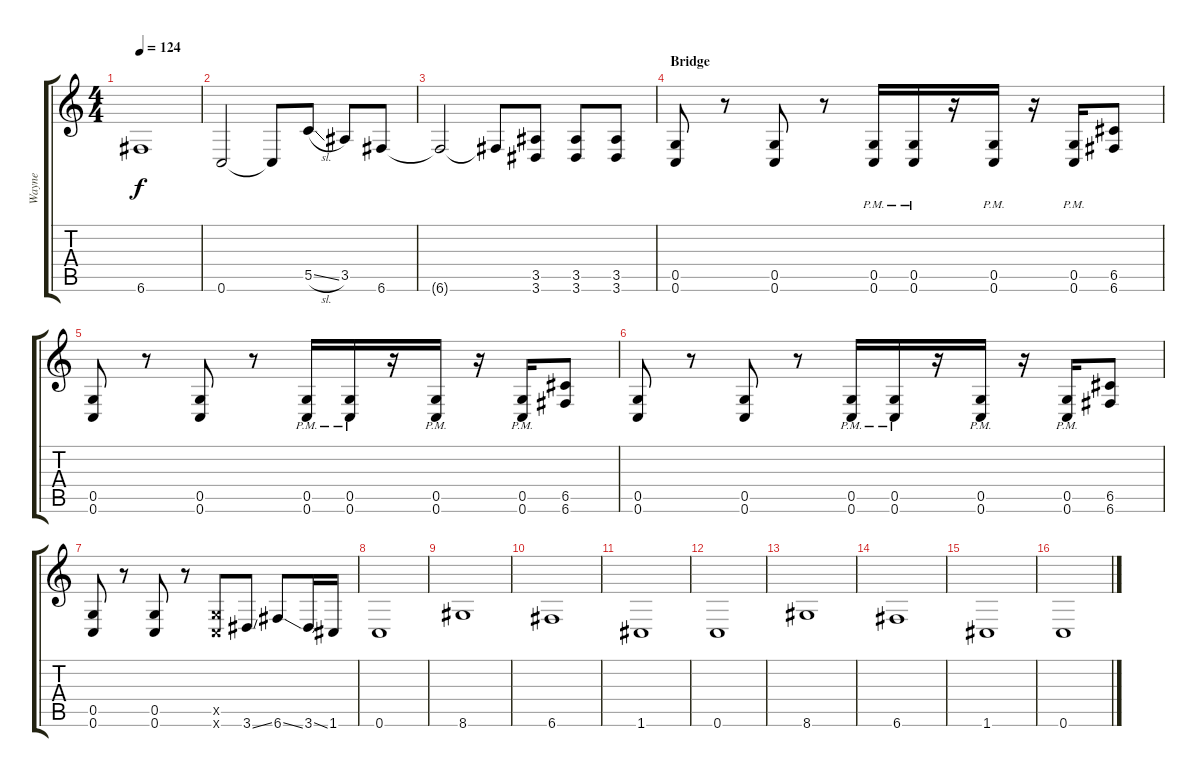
\track ("Wayne" "Wayne") {instrument distortionguitar}
\staff {score tabs}
\tuning (D4 A3 F3 C3 G2 C2) {hide}
\ts (4 4)
\tempo 124
\clef g2
\ks c
6.6{t}.1{dy f} |
0.6.2 0.6{t}.8 5.5{sl}.8 3.5.8 6.6.8 |
6.6{t}.2 6.6{t}.8 (3.5 3.6).8 (3.5 3.6).8 (3.5 3.6).8 |
\section ("" "Bridge")
(0.5 0.6).8 r.8 (0.5 0.6).8 r.8 (0.5{pm} 0.6{pm}).16 (0.5{pm} 0.6{pm}).16 r.16 (0.5{pm} 0.6{pm}).16 r.16 (0.5{pm} 0.6{pm}).16 (6.5 6.6).8 |
(0.5 0.6).8 r.8 (0.5 0.6).8 r.8 (0.5{pm} 0.6{pm}).16 (0.5{pm} 0.6{pm}).16 r.16 (0.5{pm} 0.6{pm}).16 r.16 (0.5{pm} 0.6{pm}).16 (6.5 6.6).8 |
(0.5 0.6).8 r.8 (0.5 0.6).8 r.8 (0.5{pm} 0.6{pm}).16 (0.5{pm} 0.6{pm}).16 r.16 (0.5{pm} 0.6{pm}).16 r.16 (0.5{pm} 0.6{pm}).16 (6.5 6.6).8 |
(0.5 0.6).8 r.8 (0.5 0.6).8 r.8 (0.5{x} 0.6{x}).8 3.6{ss}.8 6.6{ss}.8 3.6{ss}.16 1.6.16 |
0.6.1 |
8.6.1 |
6.6.1 |
1.6.1 |
0.6.1 |
8.6.1 |
6.6.1 |
1.6.1 |
0.6.1
